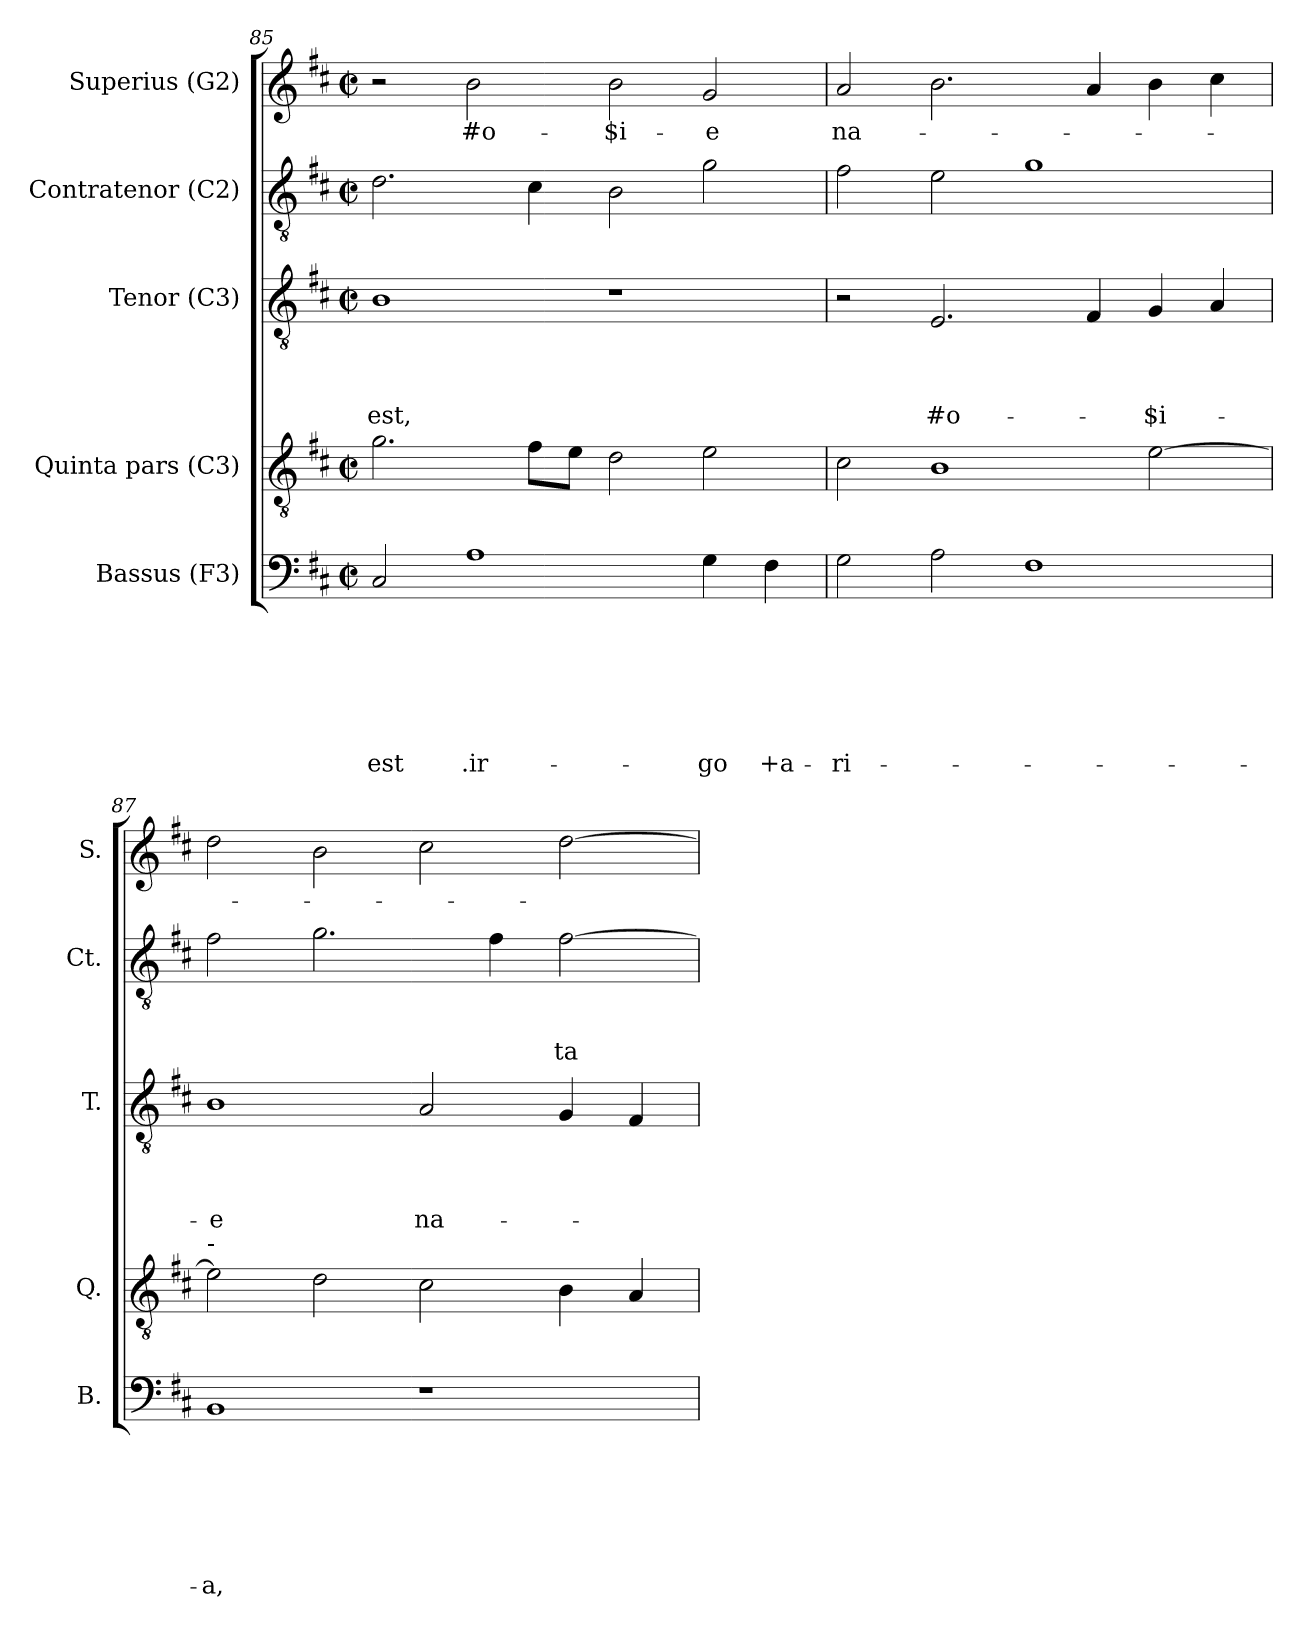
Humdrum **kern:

**kern	**text	**text	**text	**text	**text	**text	**text	**kern	**kern	**text	**text	**text	**text	**kern	**text	**text	**text	**kern	**text
*part5	*part5	*part5	*part5	*part5	*part5	*part5	*part5	*part4	*part3	*part3	*part3	*part3	*part3	*part2	*part2	*part2	*part2	*part1	*part1
*staff5	*staff5	*staff5	*staff5	*staff5	*staff5	*staff5	*staff5	*staff4	*staff3	*staff3	*staff3	*staff3	*staff3	*staff2	*staff2	*staff2	*staff2	*staff1	*staff1
*I"Bassus (F3)	*	*	*	*	*	*	*	*I"Quinta pars (C3)	*I"Tenor (C3)	*	*	*	*	*I"Contratenor (C2)	*	*	*	*I"Superius (G2)	*
*I'B.	*	*	*	*	*	*	*	*I'Q.	*I'T.	*	*	*	*	*I'Ct.	*	*	*	*I'S.	*
*clefF4	*	*	*	*	*	*	*	*clefGv2	*clefGv2	*	*	*	*	*clefGv2	*	*	*	*clefG2	*
*k[f#c#]	*	*	*	*	*	*	*	*k[f#c#]	*k[f#c#]	*	*	*	*	*k[f#c#]	*	*	*	*k[f#c#]	*
*D:	*	*	*	*	*	*	*	*D:	*D:	*	*	*	*	*D:	*	*	*	*D:	*
*M2/2	*	*	*	*	*	*	*	*M2/2	*M2/2	*	*	*	*	*M2/2	*	*	*	*M2/2	*
*met(c|)	*	*	*	*	*	*	*	*met(c|)	*met(c|)	*	*	*	*	*met(c|)	*	*	*	*met(c|)	*
=85	=85	=85	=85	=85	=85	=85	=85	=85	=85	=85	=85	=85	=85	=85	=85	=85	=85	=85	=85
!	!	!	!	!	!	!	!LO:LY:b	!	!	!	!	!	!LO:LY:b	!	!	!	!	!	!
2C#/	.	.	.	.	.	.	est	2.g\	1B	.	.	.	est,	2.d\	.	.	.	2r	.
!	!	!	!	!	!	!	!LO:LY:b	!	!	!	!	!	!	!	!	!	!	!	!LO:LY:b
1A	.	.	.	.	.	.	.ir-	.	.	.	.	.	.	.	.	.	.	2b\	#o-
.	.	.	.	.	.	.	.	8f#\L	.	.	.	.	.	4c#\	.	.	.	.	.
.	.	.	.	.	.	.	.	8e\J	.	.	.	.	.	.	.	.	.	.	.
!	!	!	!	!	!	!	!	!	!	!	!	!	!	!	!	!	!	!	!LO:LY:b
.	.	.	.	.	.	.	.	2d\	1r	.	.	.	.	2B\	.	.	.	2b\	-$i-
!	!	!	!	!	!	!	!LO:LY:b	!	!	!	!	!	!	!	!	!	!	!	!LO:LY:b
4G\	.	.	.	.	.	.	-go	2e\	.	.	.	.	.	2g\	.	.	.	2g/	-e
!	!	!	!	!	!	!	!LO:LY:b	!	!	!	!	!	!	!	!	!	!	!	!
4F#\	.	.	.	.	.	.	+a-	.	.	.	.	.	.	.	.	.	.	.	.
=86	=86	=86	=86	=86	=86	=86	=86	=86	=86	=86	=86	=86	=86	=86	=86	=86	=86	=86	=86
!	!	!	!	!	!	!	!LO:LY:b	!	!	!	!	!	!	!	!	!	!	!	!LO:LY:b
2G\	.	.	.	.	.	.	-ri-	2c#\	2r	.	.	.	.	2f#\	.	.	.	2a/	na-
!	!	!	!	!	!	!	!	!	!	!	!	!	!LO:LY:b	!	!	!	!	!	!
2A\	.	.	.	.	.	.	.	1B	2.E/	.	.	.	#o-	2e\	.	.	.	2.b\	.
1F#	.	.	.	.	.	.	.	.	.	.	.	.	.	1g	.	.	.	.	.
.	.	.	.	.	.	.	.	.	4F#/	.	.	.	.	.	.	.	.	4a/	.
!	!	!	!	!	!	!	!	!	!	!	!	!	!LO:LY:b	!	!	!	!	!	!
.	.	.	.	.	.	.	.	[>2e\	4G/	.	.	.	-$i-	.	.	.	.	4b\	.
.	.	.	.	.	.	.	.	.	4A/	.	.	.	.	.	.	.	.	4cc#\	.
!!LO:PB:g=z
=87	=87	=87	=87	=87	=87	=87	=87	=87	=87	=87	=87	=87	=87	=87	=87	=87	=87	=87	=87
!	!	!	!	!	!	!	!	!LO:TX:a:t=-	!	!	!	!	!	!	!	!	!	!	!
!	!	!	!	!	!	!	!LO:LY:b	!	!	!	!	!	!LO:LY:b:rj	!	!	!	!	!	!
1BB	.	.	.	.	.	.	-a,	2e\]	1B	.	.	.	-e	2f#\	.	.	.	2dd\	.
.	.	.	.	.	.	.	.	2d\	.	.	.	.	.	2.g\	.	.	.	2b\	.
!	!	!	!	!	!	!	!	!	!	!	!	!	!LO:LY:b	!	!	!	!	!	!
1r	.	.	.	.	.	.	.	2c#\	2A/	.	.	.	na-	.	.	.	.	2cc#\	.
.	.	.	.	.	.	.	.	.	.	.	.	.	.	4f#\	.	.	.	.	.
!	!	!	!	!	!	!	!	!	!	!	!	!	!	!	!	!	!LO:LY:b	!	!
.	.	.	.	.	.	.	.	4B\	4G/	.	.	.	.	[>2f#\	.	.	-ta	[>2dd\	.
.	.	.	.	.	.	.	.	4A/	4F#/	.	.	.	.	.	.	.	.	.	.
=	=	=	=	=	=	=	=	=	=	=	=	=	=	=	=	=	=	=	=
*-	*-	*-	*-	*-	*-	*-	*-	*-	*-	*-	*-	*-	*-	*-	*-	*-	*-	*-	*-
